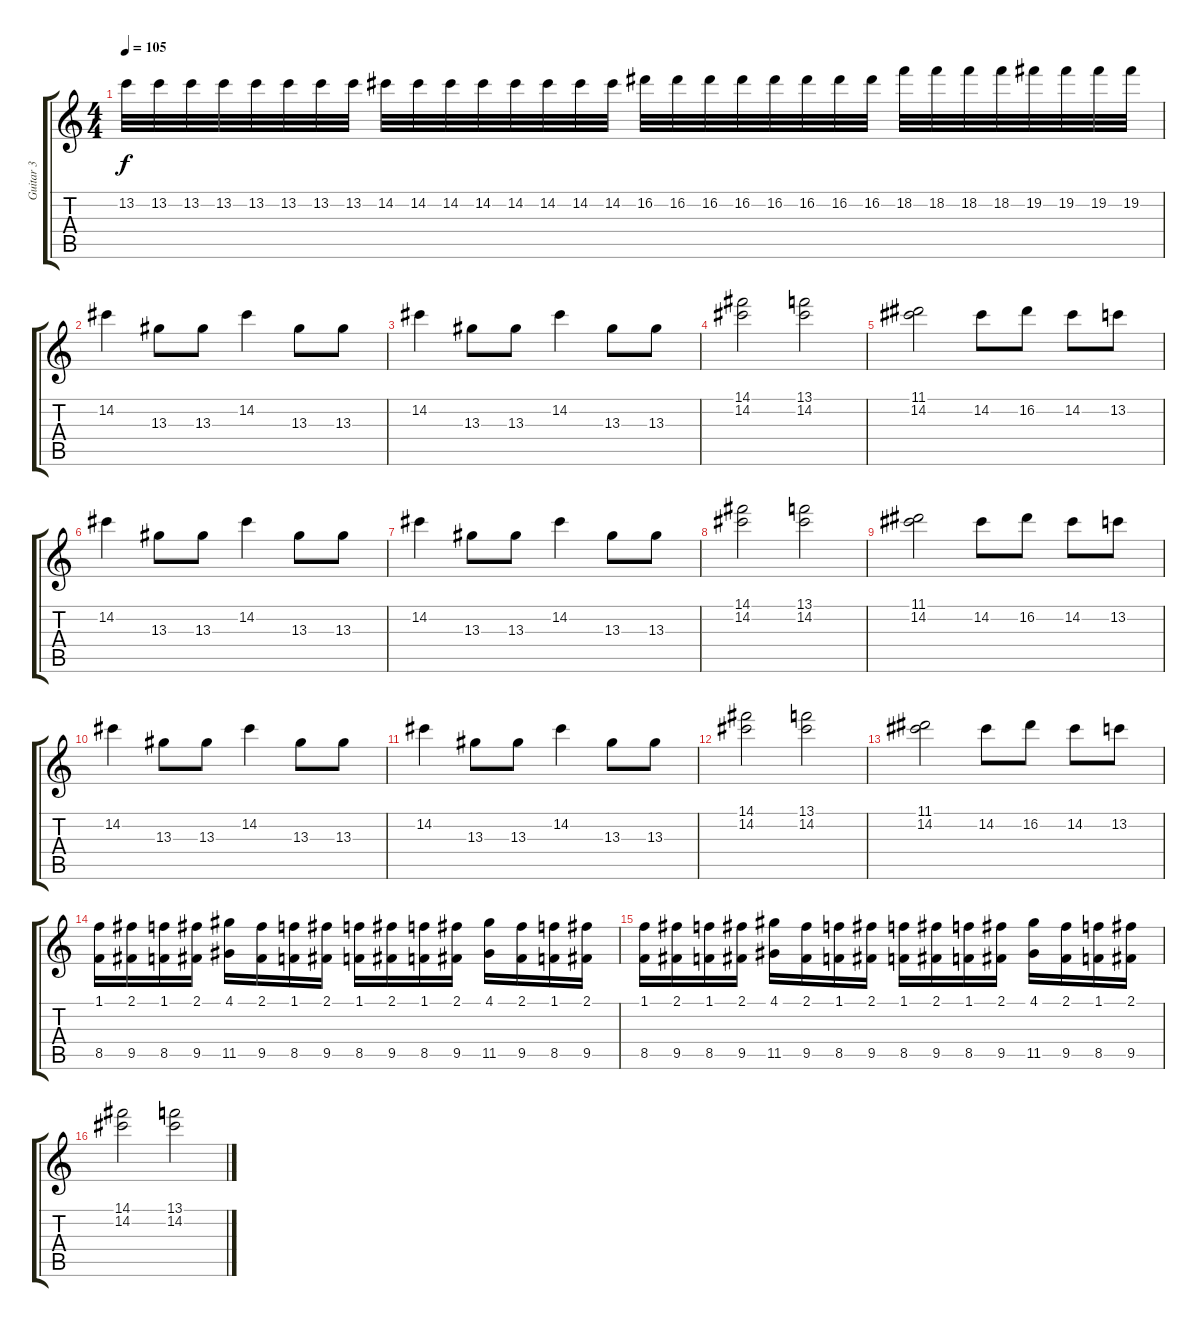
\track ("Guitar 3" "Guitar 3") {instrument distortionguitar}
\staff {score tabs}
\tuning (E4 B3 G3 D3 A2 E2) {hide}
\ts (4 4)
\tempo 105
\clef g2
\ks c
13.2.32{dy f} 13.2.32 13.2.32 13.2.32 13.2.32 13.2.32 13.2.32 13.2.32 14.2.32 14.2.32 14.2.32 14.2.32 14.2.32 14.2.32 14.2.32 14.2.32 16.2.32 16.2.32 16.2.32 16.2.32 16.2.32 16.2.32 16.2.32 16.2.32 18.2.32 18.2.32 18.2.32 18.2.32 19.2.32 19.2.32 19.2.32 19.2.32 |
14.2.4 13.3.8 13.3.8 14.2.4 13.3.8 13.3.8 |
14.2.4 13.3.8 13.3.8 14.2.4 13.3.8 13.3.8 |
(14.1 14.2).2 (13.1 14.2).2 |
(11.1 14.2).2 14.2.8 16.2.8 14.2.8 13.2.8 |
14.2.4 13.3.8 13.3.8 14.2.4 13.3.8 13.3.8 |
14.2.4 13.3.8 13.3.8 14.2.4 13.3.8 13.3.8 |
(14.1 14.2).2 (13.1 14.2).2 |
(11.1 14.2).2 14.2.8 16.2.8 14.2.8 13.2.8 |
14.2.4 13.3.8 13.3.8 14.2.4 13.3.8 13.3.8 |
14.2.4 13.3.8 13.3.8 14.2.4 13.3.8 13.3.8 |
(14.1 14.2).2 (13.1 14.2).2 |
(11.1 14.2).2 14.2.8 16.2.8 14.2.8 13.2.8 |
(1.1 8.5).16 (2.1 9.5).16 (1.1 8.5).16 (2.1 9.5).16 (4.1 11.5).16 (2.1 9.5).16 (1.1 8.5).16 (2.1 9.5).16 (1.1 8.5).16 (2.1 9.5).16 (1.1 8.5).16 (2.1 9.5).16 (4.1 11.5).16 (2.1 9.5).16 (1.1 8.5).16 (2.1 9.5).16 |
(1.1 8.5).16 (2.1 9.5).16 (1.1 8.5).16 (2.1 9.5).16 (4.1 11.5).16 (2.1 9.5).16 (1.1 8.5).16 (2.1 9.5).16 (1.1 8.5).16 (2.1 9.5).16 (1.1 8.5).16 (2.1 9.5).16 (4.1 11.5).16 (2.1 9.5).16 (1.1 8.5).16 (2.1 9.5).16 |
(14.1 14.2).2 (13.1 14.2).2
